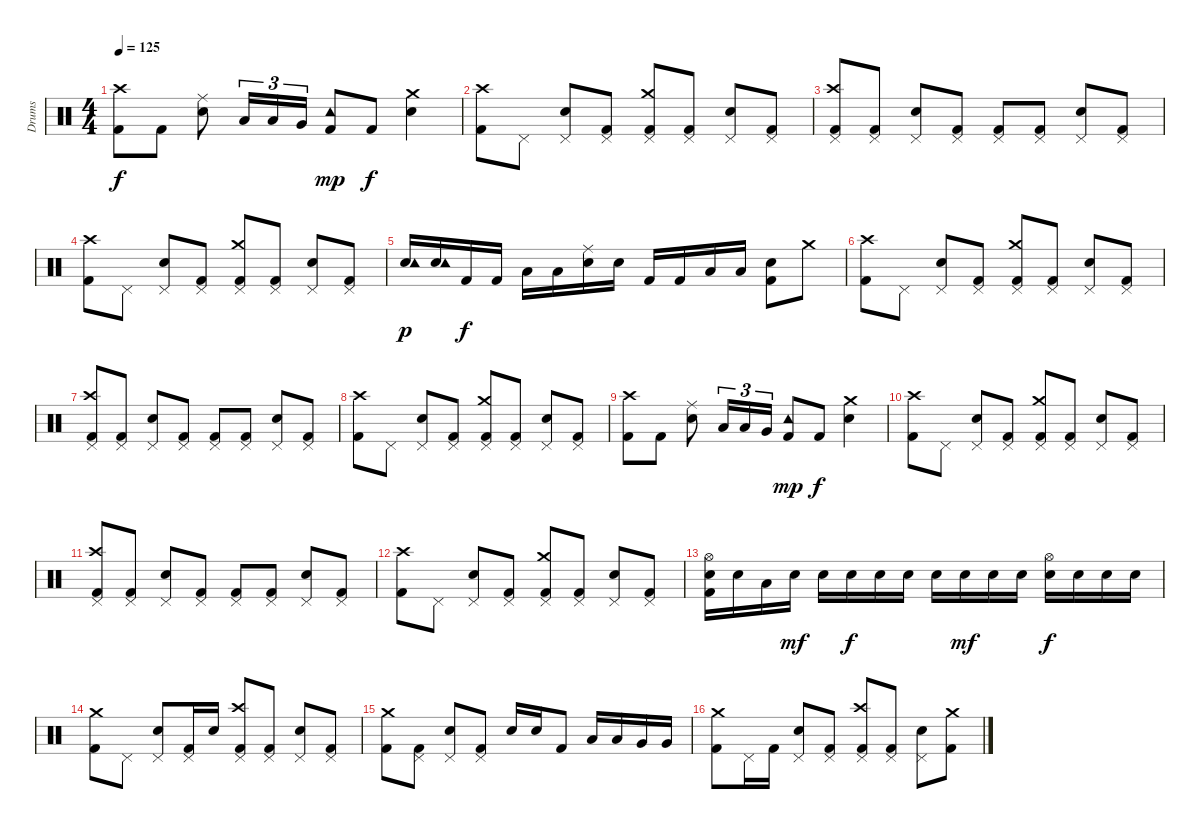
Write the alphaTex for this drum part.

\track ("Drums" "Drums") {instrument percussion}
\staff {score}
\articulation defaults
\ts (4 4)
\tempo 125
\clef neutral
\ks c
("Kick (hit) 2" "Crash high (hit)").8{dy f} "Kick (hit) 2".8 ("Snare (hit) 2" "Ride (middle)").8 "Low Tom (hit)".16{tu (3 2)} "Low Tom (hit)".16{tu (3 2)} "Very Low Tom (hit)".16{tu (3 2)} ("Kick (hit) 2" "Tambourine (hit)").8{dy mp} "Kick (hit) 2".8{dy f} ("Snare (hit) 2" "Crash medium (hit)").4 |
("Kick (hit) 2" "Crash high (hit)").8 "Pedal Hi-Hat (hit)".8 ("Snare (hit) 2" "Pedal Hi-Hat (hit)").8 ("Kick (hit) 2" "Pedal Hi-Hat (hit)").8 ("Kick (hit) 2" "Pedal Hi-Hat (hit)" "Crash medium (hit)").8 ("Kick (hit) 2" "Pedal Hi-Hat (hit)").8 ("Snare (hit) 2" "Pedal Hi-Hat (hit)").8 ("Kick (hit) 2" "Pedal Hi-Hat (hit)").8 |
("Kick (hit) 2" "Pedal Hi-Hat (hit)" "Crash high (hit)").8 ("Kick (hit) 2" "Pedal Hi-Hat (hit)").8 ("Snare (hit) 2" "Pedal Hi-Hat (hit)").8 ("Kick (hit) 2" "Pedal Hi-Hat (hit)").8 ("Kick (hit) 2" "Pedal Hi-Hat (hit)").8 ("Kick (hit) 2" "Pedal Hi-Hat (hit)").8 ("Snare (hit) 2" "Pedal Hi-Hat (hit)").8 ("Kick (hit) 2" "Pedal Hi-Hat (hit)").8 |
("Kick (hit) 2" "Crash high (hit)").8 "Pedal Hi-Hat (hit)".8 ("Snare (hit) 2" "Pedal Hi-Hat (hit)").8 ("Kick (hit) 2" "Pedal Hi-Hat (hit)").8 ("Kick (hit) 2" "Pedal Hi-Hat (hit)" "Crash medium (hit)").8 ("Kick (hit) 2" "Pedal Hi-Hat (hit)").8 ("Snare (hit) 2" "Pedal Hi-Hat (hit)").8 ("Kick (hit) 2" "Pedal Hi-Hat (hit)").8 |
("Snare (hit) 2" "Tambourine (hit)").16{dy p} ("Snare (hit) 2" "Tambourine (hit)").16 "Kick (hit) 2".16{dy f} "Kick (hit) 2".16 "Low Tom (hit)".16 "Low Tom (hit)".16 ("Snare (hit) 2" "Ride (middle)").16 "Snare (hit) 2".16 "Kick (hit) 2".16 "Kick (hit) 2".16 "Low Tom (hit)".16 "Low Tom (hit)".16 ("Kick (hit) 2" "Snare (hit) 2").8 "Crash medium (hit)".8 |
("Kick (hit) 2" "Crash high (hit)").8 "Pedal Hi-Hat (hit)".8 ("Snare (hit) 2" "Pedal Hi-Hat (hit)").8 ("Kick (hit) 2" "Pedal Hi-Hat (hit)").8 ("Kick (hit) 2" "Pedal Hi-Hat (hit)" "Crash medium (hit)").8 ("Kick (hit) 2" "Pedal Hi-Hat (hit)").8 ("Snare (hit) 2" "Pedal Hi-Hat (hit)").8 ("Kick (hit) 2" "Pedal Hi-Hat (hit)").8 |
("Kick (hit) 2" "Pedal Hi-Hat (hit)" "Crash high (hit)").8 ("Kick (hit) 2" "Pedal Hi-Hat (hit)").8 ("Snare (hit) 2" "Pedal Hi-Hat (hit)").8 ("Kick (hit) 2" "Pedal Hi-Hat (hit)").8 ("Kick (hit) 2" "Pedal Hi-Hat (hit)").8 ("Kick (hit) 2" "Pedal Hi-Hat (hit)").8 ("Snare (hit) 2" "Pedal Hi-Hat (hit)").8 ("Kick (hit) 2" "Pedal Hi-Hat (hit)").8 |
("Kick (hit) 2" "Crash high (hit)").8 "Pedal Hi-Hat (hit)".8 ("Snare (hit) 2" "Pedal Hi-Hat (hit)").8 ("Kick (hit) 2" "Pedal Hi-Hat (hit)").8 ("Kick (hit) 2" "Pedal Hi-Hat (hit)" "Crash medium (hit)").8 ("Kick (hit) 2" "Pedal Hi-Hat (hit)").8 ("Snare (hit) 2" "Pedal Hi-Hat (hit)").8 ("Kick (hit) 2" "Pedal Hi-Hat (hit)").8 |
("Kick (hit) 2" "Crash high (hit)").8 "Kick (hit) 2".8 ("Snare (hit) 2" "Ride (middle)").8 "Low Tom (hit)".16{tu (3 2)} "Low Tom (hit)".16{tu (3 2)} "Very Low Tom (hit)".16{tu (3 2)} ("Kick (hit) 2" "Tambourine (hit)").8{dy mp} "Kick (hit) 2".8{dy f} ("Snare (hit) 2" "Crash medium (hit)").4 |
("Kick (hit) 2" "Crash high (hit)").8 "Pedal Hi-Hat (hit)".8 ("Snare (hit) 2" "Pedal Hi-Hat (hit)").8 ("Kick (hit) 2" "Pedal Hi-Hat (hit)").8 ("Kick (hit) 2" "Pedal Hi-Hat (hit)" "Crash medium (hit)").8 ("Kick (hit) 2" "Pedal Hi-Hat (hit)").8 ("Snare (hit) 2" "Pedal Hi-Hat (hit)").8 ("Kick (hit) 2" "Pedal Hi-Hat (hit)").8 |
("Kick (hit) 2" "Pedal Hi-Hat (hit)" "Crash high (hit)").8 ("Kick (hit) 2" "Pedal Hi-Hat (hit)").8 ("Snare (hit) 2" "Pedal Hi-Hat (hit)").8 ("Kick (hit) 2" "Pedal Hi-Hat (hit)").8 ("Kick (hit) 2" "Pedal Hi-Hat (hit)").8 ("Kick (hit) 2" "Pedal Hi-Hat (hit)").8 ("Snare (hit) 2" "Pedal Hi-Hat (hit)").8 ("Kick (hit) 2" "Pedal Hi-Hat (hit)").8 |
("Kick (hit) 2" "Crash high (hit)").8 "Pedal Hi-Hat (hit)".8 ("Snare (hit) 2" "Pedal Hi-Hat (hit)").8 ("Kick (hit) 2" "Pedal Hi-Hat (hit)").8 ("Kick (hit) 2" "Pedal Hi-Hat (hit)" "Crash medium (hit)").8 ("Kick (hit) 2" "Pedal Hi-Hat (hit)").8 ("Snare (hit) 2" "Pedal Hi-Hat (hit)").8 ("Kick (hit) 2" "Pedal Hi-Hat (hit)").8 |
("Kick (hit) 2" "Snare (hit) 2" "Hi-Hat (open)").16 "Snare (hit) 2".16 "Low Tom (hit)".16 "Snare (hit) 2".16{dy mf} "Snare (hit) 2".16 "Snare (hit) 2".16{dy f} "Snare (hit) 2".16 "Snare (hit) 2".16 "Snare (hit) 2".16 "Snare (hit) 2".16{dy mf} "Snare (hit) 2".16 "Snare (hit) 2".16 ("Snare (hit) 2" "Hi-Hat (open)").16{dy f} "Snare (hit) 2".16 "Snare (hit) 2".16 "Snare (hit) 2".16 |
("Kick (hit) 2" "Crash medium (hit)").8 "Pedal Hi-Hat (hit)".8 ("Snare (hit) 2" "Pedal Hi-Hat (hit)").8 ("Kick (hit) 2" "Pedal Hi-Hat (hit)").16 "Snare (hit) 2".16 ("Kick (hit) 2" "Pedal Hi-Hat (hit)" "Crash high (hit)").8 ("Kick (hit) 2" "Pedal Hi-Hat (hit)").8 ("Snare (hit) 2" "Pedal Hi-Hat (hit)").8 ("Kick (hit) 2" "Pedal Hi-Hat (hit)").8 |
("Kick (hit) 2" "Crash medium (hit)").8 ("Kick (hit) 2" "Pedal Hi-Hat (hit)").8 ("Snare (hit) 2" "Pedal Hi-Hat (hit)").8 ("Kick (hit) 2" "Pedal Hi-Hat (hit)").8 "Snare (hit) 2".16 "Snare (hit) 2".16 "Kick (hit) 2".8 "Low Tom (hit)".16 "Low Tom (hit)".16 "Very Low Tom (hit)".16 "Very Low Tom (hit)".16 |
("Kick (hit) 2" "Crash medium (hit)").8 "Pedal Hi-Hat (hit)".16 "Kick (hit) 2".16 ("Snare (hit) 2" "Pedal Hi-Hat (hit)").8 ("Kick (hit) 2" "Pedal Hi-Hat (hit)").8 ("Kick (hit) 2" "Pedal Hi-Hat (hit)" "Crash high (hit)").8 ("Kick (hit) 2" "Pedal Hi-Hat (hit)").8 ("Snare (hit) 2" "Pedal Hi-Hat (hit)").8 ("Kick (hit) 2" "Crash medium (hit)").8
